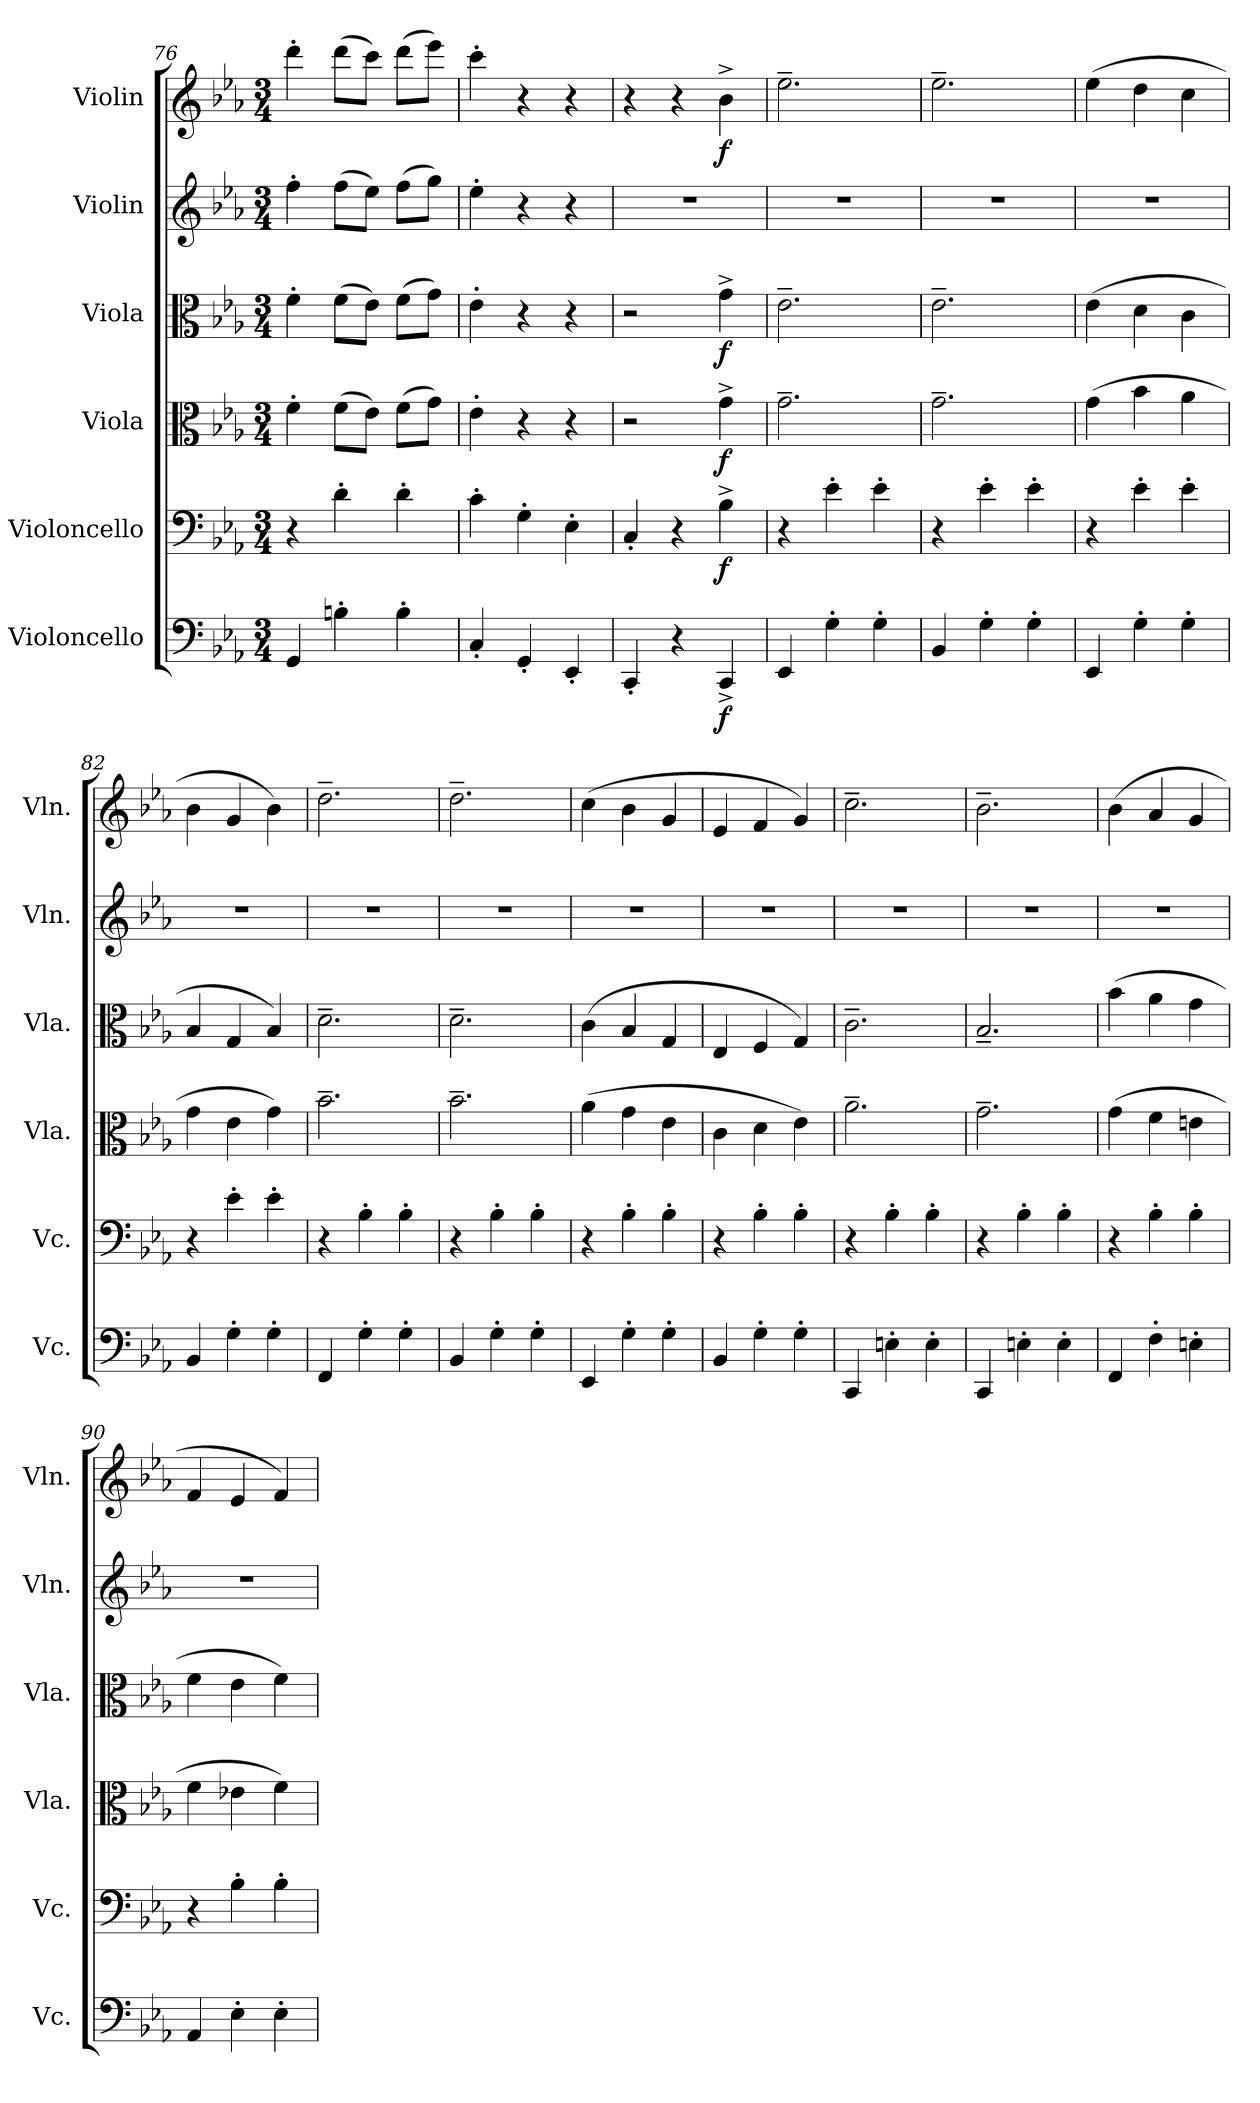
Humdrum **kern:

**kern	**dynam	**kern	**dynam	**kern	**dynam	**kern	**dynam	**kern	**kern	**dynam
*part6	*part6	*part5	*part5	*part4	*part4	*part3	*part3	*part2	*part1	*part1
*staff6	*staff6	*staff5	*staff5	*staff4	*staff4	*staff3	*staff3	*staff2	*staff1	*staff1
*I"Violoncello	*	*I"Violoncello	*	*I"Viola	*	*I"Viola	*	*I"Violin	*I"Violin	*
*I'Vc.	*	*I'Vc.	*	*I'Vla.	*	*I'Vla.	*	*I'Vln.	*I'Vln.	*
*clefF4	*	*clefF4	*	*clefC3	*	*clefC3	*	*clefG2	*clefG2	*
*k[b-e-a-]	*	*k[b-e-a-]	*	*k[b-e-a-]	*	*k[b-e-a-]	*	*k[b-e-a-]	*k[b-e-a-]	*
*M3/4	*	*M3/4	*	*M3/4	*	*M3/4	*	*M3/4	*M3/4	*
=76	=76	=76	=76	=76	=76	=76	=76	=76	=76	=76
4GG/	.	4r	.	4f'\	.	4f'\	.	4ff'\	4ddd'\	.
4Bn'\	.	4d'\	.	(>8f\L	.	(>8f\L	.	(>8ff\L	(>8ddd\L	.
.	.	.	.	8e-\J)	.	8e-\J)	.	8ee-\J)	8ccc\J)	.
4B'\	.	4d'\	.	(>8f\L	.	(>8f\L	.	(>8ff\L	(>8ddd\L	.
.	.	.	.	8g\J)	.	8g\J)	.	8gg\J)	8eee-\J)	.
=77	=77	=77	=77	=77	=77	=77	=77	=77	=77	=77
4C'/	.	4c'\	.	4e-'\	.	4e-'\	.	4ee-'\	4ccc'\	.
4GG'/	.	4G'\	.	4r	.	4r	.	4r	4r	.
4EE-'/	.	4E-'\	.	4r	.	4r	.	4r	4r	.
=78	=78	=78	=78	=78	=78	=78	=78	=78	=78	=78
4CC'/	.	4C'/	.	2r	.	2r	.	2.r	4r	.
4r	.	4r	.	.	.	.	.	.	4r	.
!	!LO:DY:b	!	!LO:DY:b	!	!LO:DY:b	!	!LO:DY:b	!	!	!LO:DY:b
4CC^/	f	4B-^\	f	4g^\	f	4g^\	f	.	4b-^\	f
=79	=79	=79	=79	=79	=79	=79	=79	=79	=79	=79
4EE-/	.	4r	.	2.g~\	.	2.e-~\	.	2.r	2.ee-~\	.
4G'\	.	4e-'\	.	.	.	.	.	.	.	.
4G'\	.	4e-'\	.	.	.	.	.	.	.	.
=80	=80	=80	=80	=80	=80	=80	=80	=80	=80	=80
4BB-/	.	4r	.	2.g~\	.	2.e-~\	.	2.r	2.ee-~\	.
4G'\	.	4e-'\	.	.	.	.	.	.	.	.
4G'\	.	4e-'\	.	.	.	.	.	.	.	.
=81	=81	=81	=81	=81	=81	=81	=81	=81	=81	=81
4EE-/	.	4r	.	(>4g\	.	(>4e-\	.	2.r	(>4ee-\	.
4G'\	.	4e-'\	.	4b-\	.	4d\	.	.	4dd\	.
4G'\	.	4e-'\	.	4a-\	.	4c\	.	.	4cc\	.
=82	=82	=82	=82	=82	=82	=82	=82	=82	=82	=82
4BB-/	.	4r	.	4g\	.	4B-/	.	2.r	4b-\	.
4G'\	.	4e-'\	.	4e-\	.	4G/	.	.	4g/	.
4G'\	.	4e-'\	.	4g\)	.	4B-/)	.	.	4b-\)	.
=83	=83	=83	=83	=83	=83	=83	=83	=83	=83	=83
4FF/	.	4r	.	2.b-~\	.	2.d~\	.	2.r	2.dd~\	.
4G'\	.	4B-'\	.	.	.	.	.	.	.	.
4G'\	.	4B-'\	.	.	.	.	.	.	.	.
!!LO:LB:g=z
=84	=84	=84	=84	=84	=84	=84	=84	=84	=84	=84
4BB-/	.	4r	.	2.b-~\	.	2.d~\	.	2.r	2.dd~\	.
4G'\	.	4B-'\	.	.	.	.	.	.	.	.
4G'\	.	4B-'\	.	.	.	.	.	.	.	.
=85	=85	=85	=85	=85	=85	=85	=85	=85	=85	=85
4EE-/	.	4r	.	(>4a-\	.	(>4c\	.	2.r	(>4cc\	.
4G'\	.	4B-'\	.	4g\	.	4B-/	.	.	4b-\	.
4G'\	.	4B-'\	.	4e-\	.	4G/	.	.	4g/	.
=86	=86	=86	=86	=86	=86	=86	=86	=86	=86	=86
4BB-/	.	4r	.	4c\	.	4E-/	.	2.r	4e-/	.
4G'\	.	4B-'\	.	4d\	.	4F/	.	.	4f/	.
4G'\	.	4B-'\	.	4e-\)	.	4G/)	.	.	4g/)	.
=87	=87	=87	=87	=87	=87	=87	=87	=87	=87	=87
4CC/	.	4r	.	2.a-~\	.	2.c~\	.	2.r	2.cc~\	.
4En'\	.	4B-'\	.	.	.	.	.	.	.	.
4E'\	.	4B-'\	.	.	.	.	.	.	.	.
=88	=88	=88	=88	=88	=88	=88	=88	=88	=88	=88
4CC/	.	4r	.	2.g~\	.	2.B-~/	.	2.r	2.b-~\	.
4En'\	.	4B-'\	.	.	.	.	.	.	.	.
4E'\	.	4B-'\	.	.	.	.	.	.	.	.
=89	=89	=89	=89	=89	=89	=89	=89	=89	=89	=89
4FF/	.	4r	.	(>4g\	.	(>4b-\	.	2.r	(>4b-\	.
4F'\	.	4B-'\	.	4f\	.	4a-\	.	.	4a-/	.
4En'\	.	4B-'\	.	4en\	.	4g\	.	.	4g/	.
=90	=90	=90	=90	=90	=90	=90	=90	=90	=90	=90
4AA-/	.	4r	.	4f\	.	4f\	.	2.r	4f/	.
4E-'\	.	4B-'\	.	4e-X\	.	4e-\	.	.	4e-/	.
4E-'\	.	4B-'\	.	4f\)	.	4f\)	.	.	4f/)	.
=	=	=	=	=	=	=	=	=	=	=
*-	*-	*-	*-	*-	*-	*-	*-	*-	*-	*-
